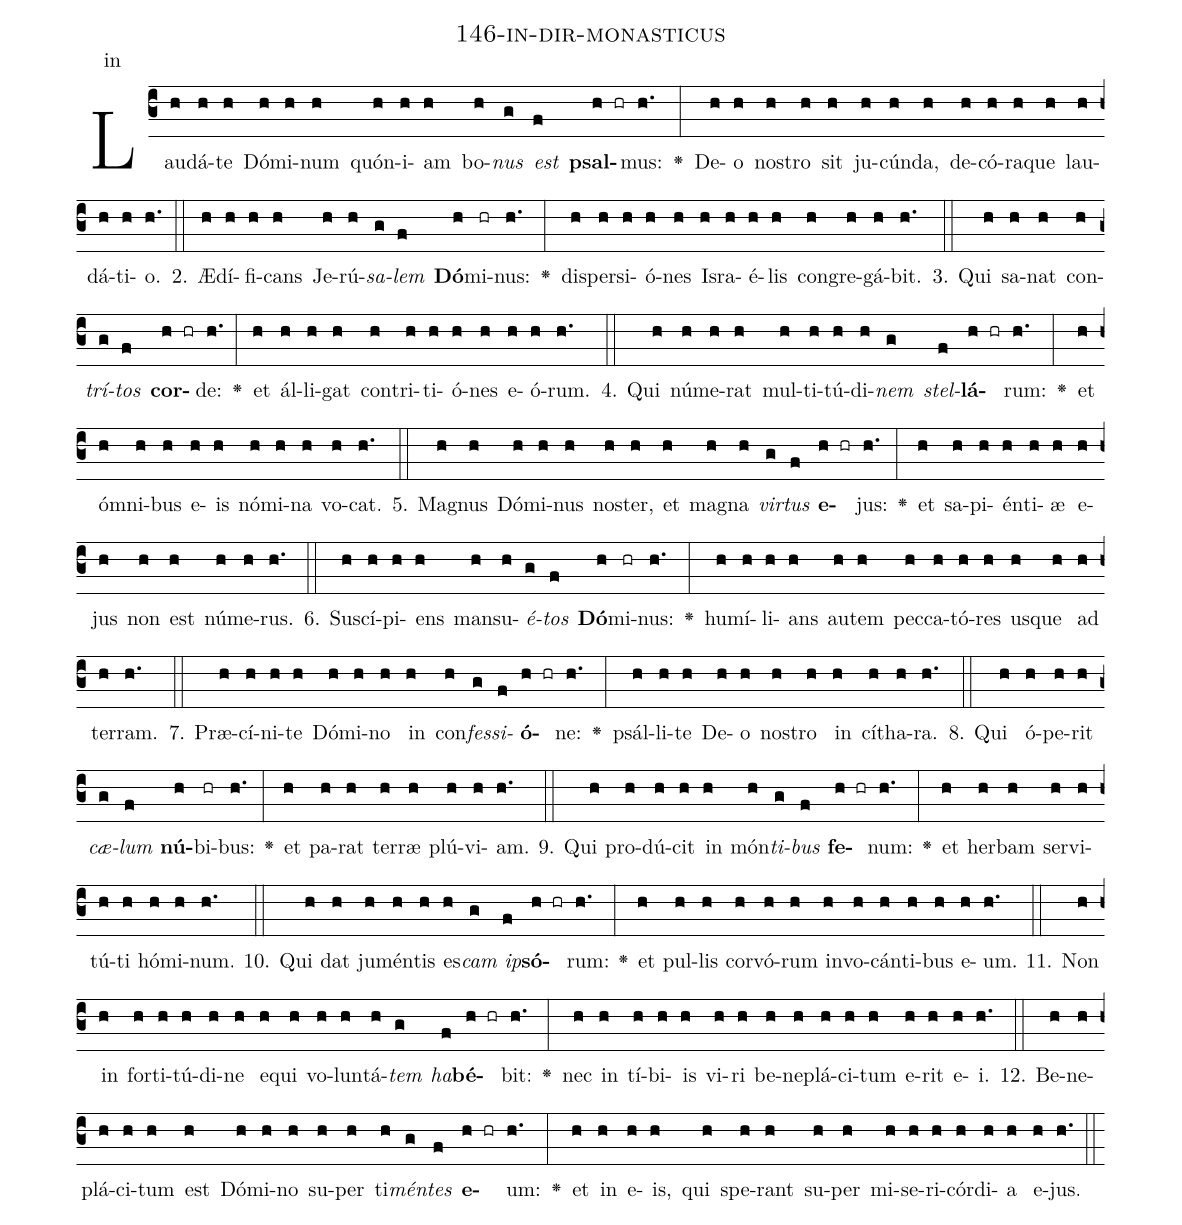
name: 146-in-dir-monasticus;
annotation: in;
%%
(c3)Lau(h)dá(h)te(h) Dó(h)mi(h)num(h) quón(h)i(h)am(h) bo(h)<i>nus</i>(g) <i>est</i>(f) <b>psal</b>(h hr)mus:(h.) <v>\greheightstar</v>(:) De(h)o(h) nos(h)tro(h) sit(h) ju(h)cún(h)da,(h) de(h)có(h)ra(h)que(h) lau(h)dá(h)ti(h)o.(h.) (::)
2. Æ(h)dí(h)fi(h)cans(h) Je(h)rú(h)<i>sa</i>(g)<i>lem</i>(f) <b>Dó</b>(h)mi(hr)nus:(h.) <v>\greheightstar</v>(:) di(h)sper(h)si(h)ó(h)nes(h) Is(h)ra(h)é(h)lis(h) con(h)gre(h)gá(h)bit.(h.) (::)
3. Qui(h) sa(h)nat(h) con(h)<i>trí</i>(g)<i>tos</i>(f) <b>cor</b>(h hr)de:(h.) <v>\greheightstar</v>(:) et(h) ál(h)li(h)gat(h) con(h)tri(h)ti(h)ó(h)nes(h) e(h)ó(h)rum.(h.) (::)
4. Qui(h) nú(h)me(h)rat(h) mul(h)ti(h)tú(h)di(h)<i>nem</i>(g) <i>stel</i>(f)<b>lá</b>(h hr)rum:(h.) <v>\greheightstar</v>(:) et(h) óm(h)ni(h)bus(h) e(h)is(h) nó(h)mi(h)na(h) vo(h)cat.(h.) (::)
5. Ma(h)gnus(h) Dó(h)mi(h)nus(h) nos(h)ter,(h) et(h) ma(h)gna(h) <i>vir</i>(g)<i>tus</i>(f) <b>e</b>(h hr)jus:(h.) <v>\greheightstar</v>(:) et(h) sa(h)pi(h)én(h)ti(h)æ(h) e(h)jus(h) non(h) est(h) nú(h)me(h)rus.(h.) (::)
6. Su(h)scí(h)pi(h)ens(h) man(h)su(h)<i>é</i>(g)<i>tos</i>(f) <b>Dó</b>(h)mi(hr)nus:(h.) <v>\greheightstar</v>(:) hu(h)mí(h)li(h)ans(h) au(h)tem(h) pec(h)ca(h)tó(h)res(h) us(h)que(h) ad(h) ter(h)ram.(h.) (::)
7. Præ(h)cí(h)ni(h)te(h) Dó(h)mi(h)no(h) in(h) con(h)<i>fes</i>(g)<i>si</i>(f)<b>ó</b>(h hr)ne:(h.) <v>\greheightstar</v>(:) psál(h)li(h)te(h) De(h)o(h) nos(h)tro(h) in(h) cí(h)tha(h)ra.(h.) (::)
8. Qui(h) ó(h)pe(h)rit(h) <i>cæ</i>(g)<i>lum</i>(f) <b>nú</b>(h)bi(hr)bus:(h.) <v>\greheightstar</v>(:) et(h) pa(h)rat(h) ter(h)ræ(h) plú(h)vi(h)am.(h.) (::)
9. Qui(h) pro(h)dú(h)cit(h) in(h) món(h)<i>ti</i>(g)<i>bus</i>(f) <b>fe</b>(h hr)num:(h.) <v>\greheightstar</v>(:) et(h) her(h)bam(h) ser(h)vi(h)tú(h)ti(h) hó(h)mi(h)num.(h.) (::)
10. Qui(h) dat(h) ju(h)mén(h)tis(h) es(h)<i>cam</i>(g) <i>ip</i>(f)<b>só</b>(h hr)rum:(h.) <v>\greheightstar</v>(:) et(h) pul(h)lis(h) cor(h)vó(h)rum(h) in(h)vo(h)cán(h)ti(h)bus(h) e(h)um.(h.) (::)
11. Non(h) in(h) for(h)ti(h)tú(h)di(h)ne(h) e(h)qui(h) vo(h)lun(h)tá(h)<i>tem</i>(g) <i>ha</i>(f)<b>bé</b>(h hr)bit:(h.) <v>\greheightstar</v>(:) nec(h) in(h) tí(h)bi(h)is(h) vi(h)ri(h) be(h)ne(h)plá(h)ci(h)tum(h) e(h)rit(h) e(h)i.(h.) (::)
12. Be(h)ne(h)plá(h)ci(h)tum(h) est(h) Dó(h)mi(h)no(h) su(h)per(h) ti(h)<i>mén</i>(g)<i>tes</i>(f) <b>e</b>(h hr)um:(h.) <v>\greheightstar</v>(:) et(h) in(h) e(h)is,(h) qui(h) spe(h)rant(h) su(h)per(h) mi(h)se(h)ri(h)cór(h)di(h)a(h) e(h)jus.(h.) (::)
